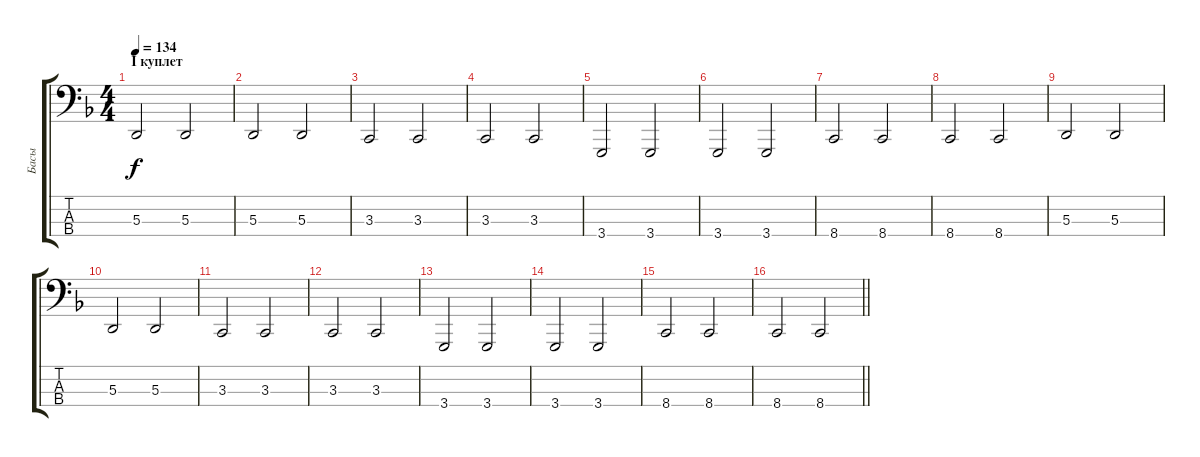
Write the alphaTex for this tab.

\track ("Басы" "Басы") {instrument accordion}
\staff {score tabs}
\tuning (G2 D2 A1 E1) {hide}
\ts (4 4)
\section ("" "I куплет")
\tempo 134
\clef f4
\ks dminor
5.3.2{dy f} 5.3.2 |
5.3.2 5.3.2 |
3.3.2 3.3.2 |
3.3.2 3.3.2 |
3.4.2 3.4.2 |
3.4.2 3.4.2 |
8.4.2 8.4.2 |
8.4.2 8.4.2 |
5.3.2 5.3.2 |
5.3.2 5.3.2 |
3.3.2 3.3.2 |
3.3.2 3.3.2 |
3.4.2 3.4.2 |
3.4.2 3.4.2 |
8.4.2 8.4.2 |
\barLineRight lightlight
8.4.2 8.4.2
